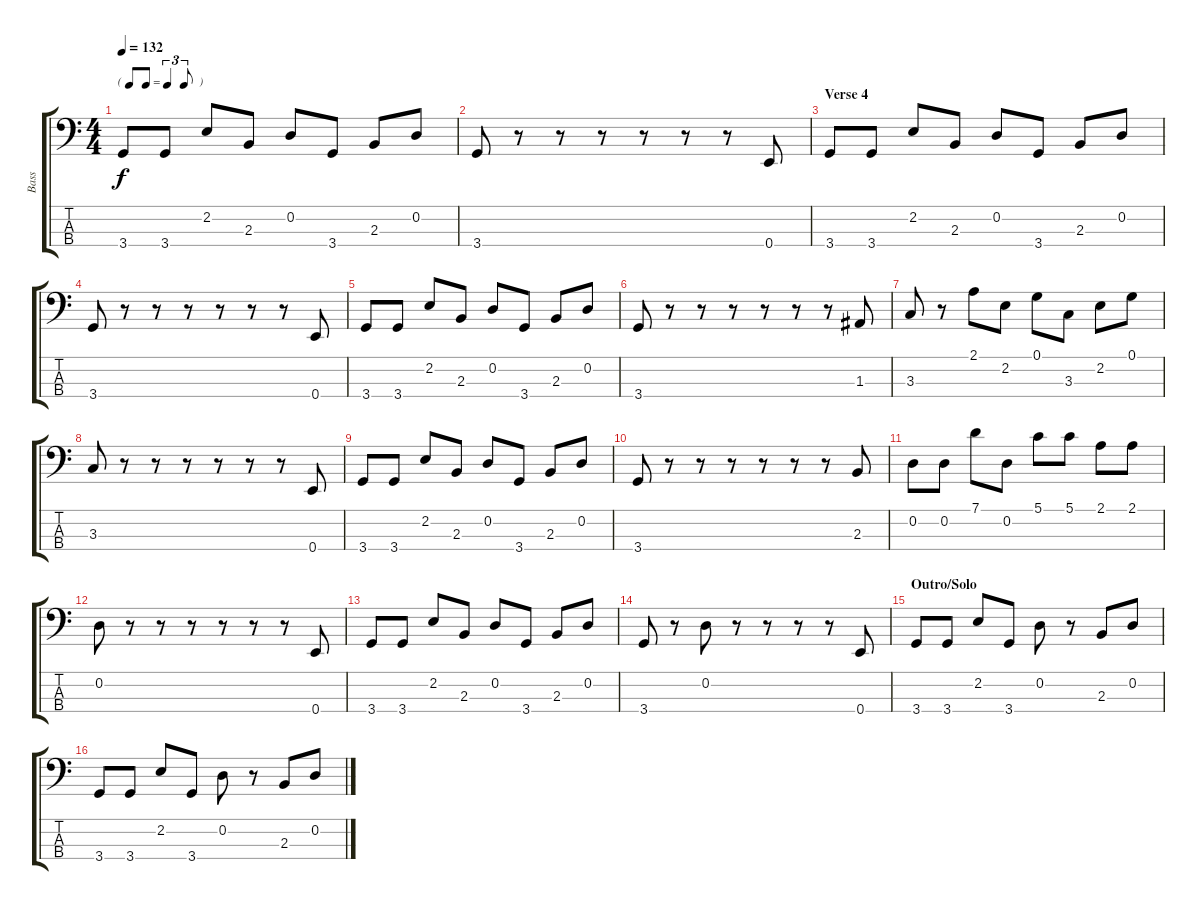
\track ("Bass" "Bass") {instrument electricbassfinger}
\staff {score tabs}
\tuning (G2 D2 A1 E1) {hide}
\ts (4 4)
\tf triplet8th
\tempo 132
\clef f4
\ks c
3.4.8{dy f} 3.4.8 2.2.8 2.3.8 0.2.8 3.4.8 2.3.8 0.2.8 |
3.4.8 r.8 r.8 r.8 r.8 r.8 r.8 0.4.8 |
\section ("" "Verse 4")
3.4.8 3.4.8 2.2.8 2.3.8 0.2.8 3.4.8 2.3.8 0.2.8 |
3.4.8 r.8 r.8 r.8 r.8 r.8 r.8 0.4.8 |
3.4.8 3.4.8 2.2.8 2.3.8 0.2.8 3.4.8 2.3.8 0.2.8 |
3.4.8 r.8 r.8 r.8 r.8 r.8 r.8 1.3.8 |
3.3.8 r.8 2.1.8 2.2.8 0.1.8 3.3.8 2.2.8 0.1.8 |
3.3.8 r.8 r.8 r.8 r.8 r.8 r.8 0.4.8 |
3.4.8 3.4.8 2.2.8 2.3.8 0.2.8 3.4.8 2.3.8 0.2.8 |
3.4.8 r.8 r.8 r.8 r.8 r.8 r.8 2.3.8 |
0.2.8 0.2.8 7.1.8 0.2.8 5.1.8 5.1.8 2.1.8 2.1.8 |
0.2.8 r.8 r.8 r.8 r.8 r.8 r.8 0.4.8 |
3.4.8 3.4.8 2.2.8 2.3.8 0.2.8 3.4.8 2.3.8 0.2.8 |
3.4.8 r.8 0.2.8 r.8 r.8 r.8 r.8 0.4.8 |
\section ("" "Outro/Solo")
3.4.8 3.4.8 2.2.8 3.4.8 0.2.8 r.8 2.3.8 0.2.8 |
3.4.8 3.4.8 2.2.8 3.4.8 0.2.8 r.8 2.3.8 0.2.8
